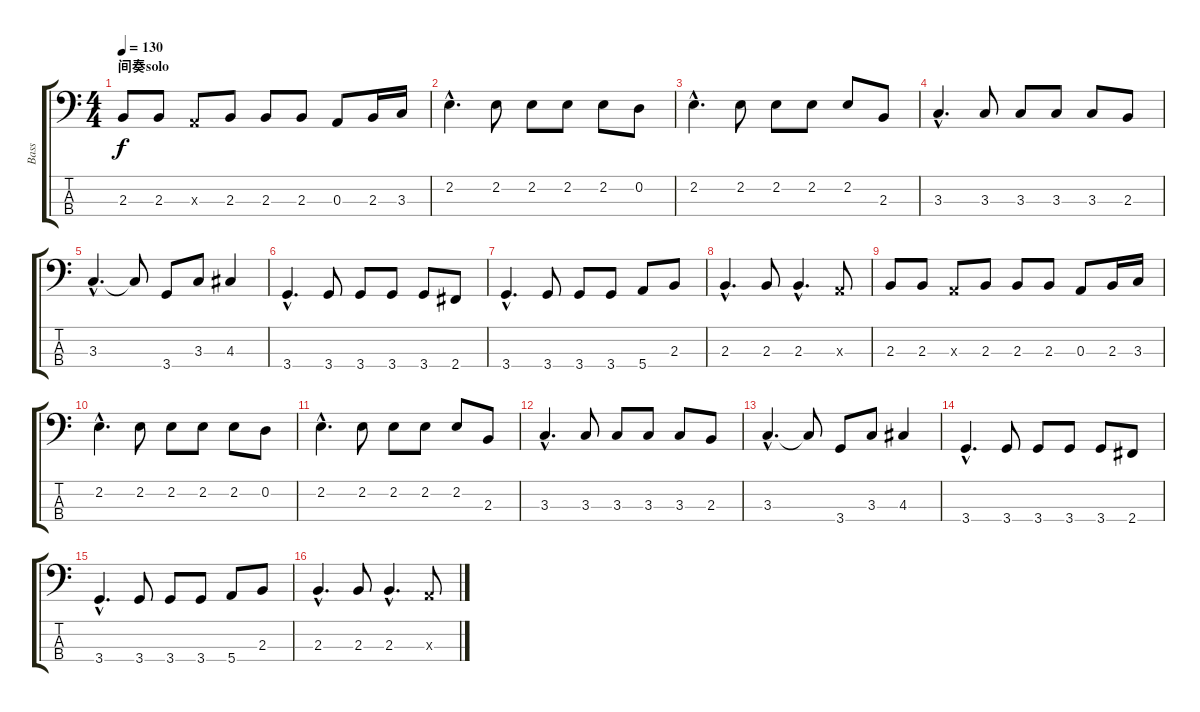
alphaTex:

\track ("Bass" "Bass") {instrument electricbassfinger}
\staff {score tabs}
\tuning (G2 D2 A1 E1) {hide}
\ts (4 4)
\section ("" "间奏solo")
\tempo 130
\clef f4
\ks c
2.3.8{dy f} 2.3.8 0.3{x}.8 2.3.8 2.3.8 2.3.8 0.3.8 2.3.16 3.3.16 |
2.2{hac}.4{d} 2.2.8 2.2.8 2.2.8 2.2.8 0.2.8 |
2.2{hac}.4{d} 2.2.8 2.2.8 2.2.8 2.2.8 2.3.8 |
3.3{hac}.4{d} 3.3.8 3.3.8 3.3.8 3.3.8 2.3.8 |
3.3{hac}.4{d} 3.3{t}.8 3.4.8 3.3.8 4.3.4 |
3.4{hac}.4{d} 3.4.8 3.4.8 3.4.8 3.4.8 2.4.8 |
3.4{hac}.4{d} 3.4.8 3.4.8 3.4.8 5.4.8 2.3.8 |
2.3{hac}.4{d} 2.3.8 2.3{hac}.4{d} 0.3{x}.8 |
2.3.8 2.3.8 0.3{x}.8 2.3.8 2.3.8 2.3.8 0.3.8 2.3.16 3.3.16 |
2.2{hac}.4{d} 2.2.8 2.2.8 2.2.8 2.2.8 0.2.8 |
2.2{hac}.4{d} 2.2.8 2.2.8 2.2.8 2.2.8 2.3.8 |
3.3{hac}.4{d} 3.3.8 3.3.8 3.3.8 3.3.8 2.3.8 |
3.3{hac}.4{d} 3.3{t}.8 3.4.8 3.3.8 4.3.4 |
3.4{hac}.4{d} 3.4.8 3.4.8 3.4.8 3.4.8 2.4.8 |
3.4{hac}.4{d} 3.4.8 3.4.8 3.4.8 5.4.8 2.3.8 |
2.3{hac}.4{d} 2.3.8 2.3{hac}.4{d} 0.3{x}.8
